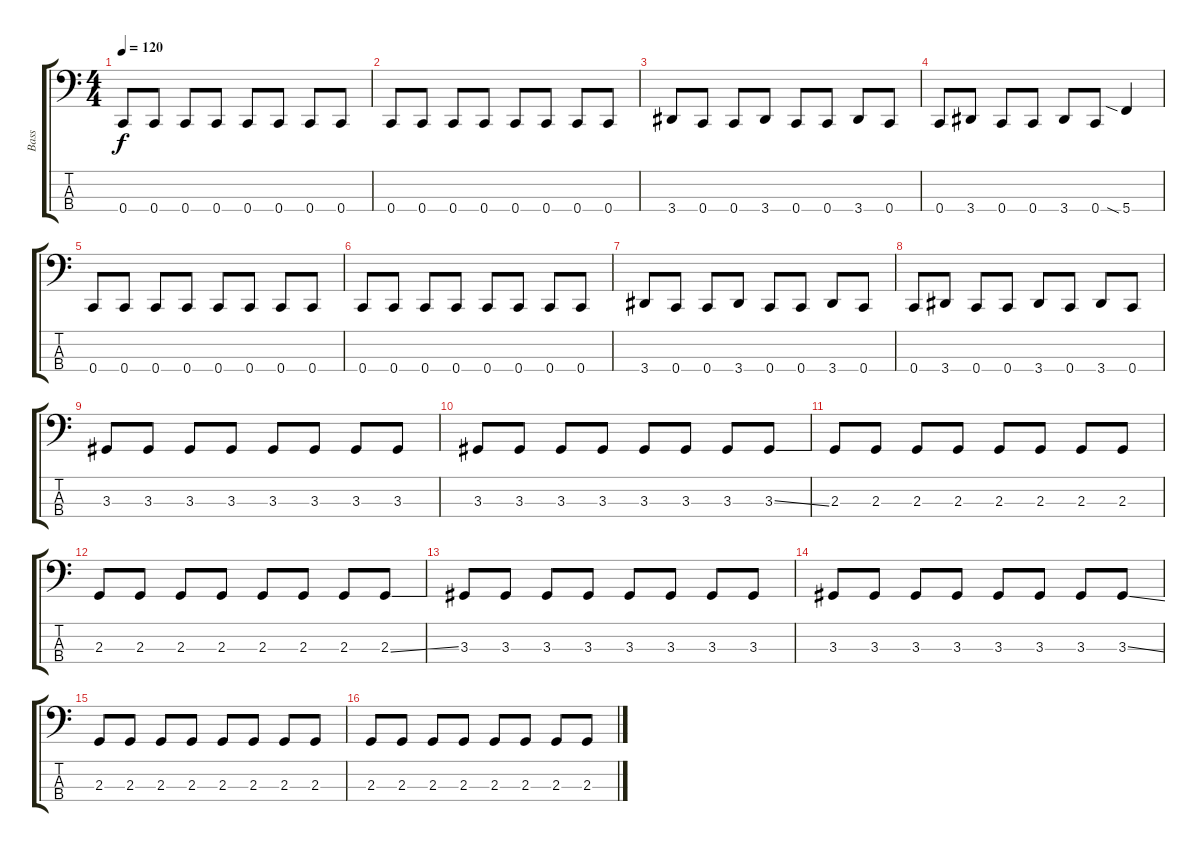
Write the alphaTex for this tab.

\track ("Bass" "Bass") {instrument electricbassfinger}
\staff {score tabs}
\tuning (Eb2 Bb1 F1 C1) {hide}
\ts (4 4)
\tempo 120
\clef f4
\ks c
0.4.8{dy f} 0.4.8 0.4.8 0.4.8 0.4.8 0.4.8 0.4.8 0.4.8 |
0.4.8 0.4.8 0.4.8 0.4.8 0.4.8 0.4.8 0.4.8 0.4.8 |
3.4.8 0.4.8 0.4.8 3.4.8 0.4.8 0.4.8 3.4.8 0.4.8 |
0.4.8 3.4.8 0.4.8 0.4.8 3.4.8 0.4.8 5.4{sia}.4 |
0.4.8 0.4.8 0.4.8 0.4.8 0.4.8 0.4.8 0.4.8 0.4.8 |
0.4.8 0.4.8 0.4.8 0.4.8 0.4.8 0.4.8 0.4.8 0.4.8 |
3.4.8 0.4.8 0.4.8 3.4.8 0.4.8 0.4.8 3.4.8 0.4.8 |
0.4.8 3.4.8 0.4.8 0.4.8 3.4.8 0.4.8 3.4.8 0.4.8 |
3.3.8 3.3.8 3.3.8 3.3.8 3.3.8 3.3.8 3.3.8 3.3.8 |
3.3.8 3.3.8 3.3.8 3.3.8 3.3.8 3.3.8 3.3.8 3.3{ss}.8 |
2.3.8 2.3.8 2.3.8 2.3.8 2.3.8 2.3.8 2.3.8 2.3.8 |
2.3.8 2.3.8 2.3.8 2.3.8 2.3.8 2.3.8 2.3.8 2.3{ss}.8 |
3.3.8 3.3.8 3.3.8 3.3.8 3.3.8 3.3.8 3.3.8 3.3.8 |
3.3.8 3.3.8 3.3.8 3.3.8 3.3.8 3.3.8 3.3.8 3.3{ss}.8 |
2.3.8 2.3.8 2.3.8 2.3.8 2.3.8 2.3.8 2.3.8 2.3.8 |
2.3.8 2.3.8 2.3.8 2.3.8 2.3.8 2.3.8 2.3.8 2.3{ss}.8
